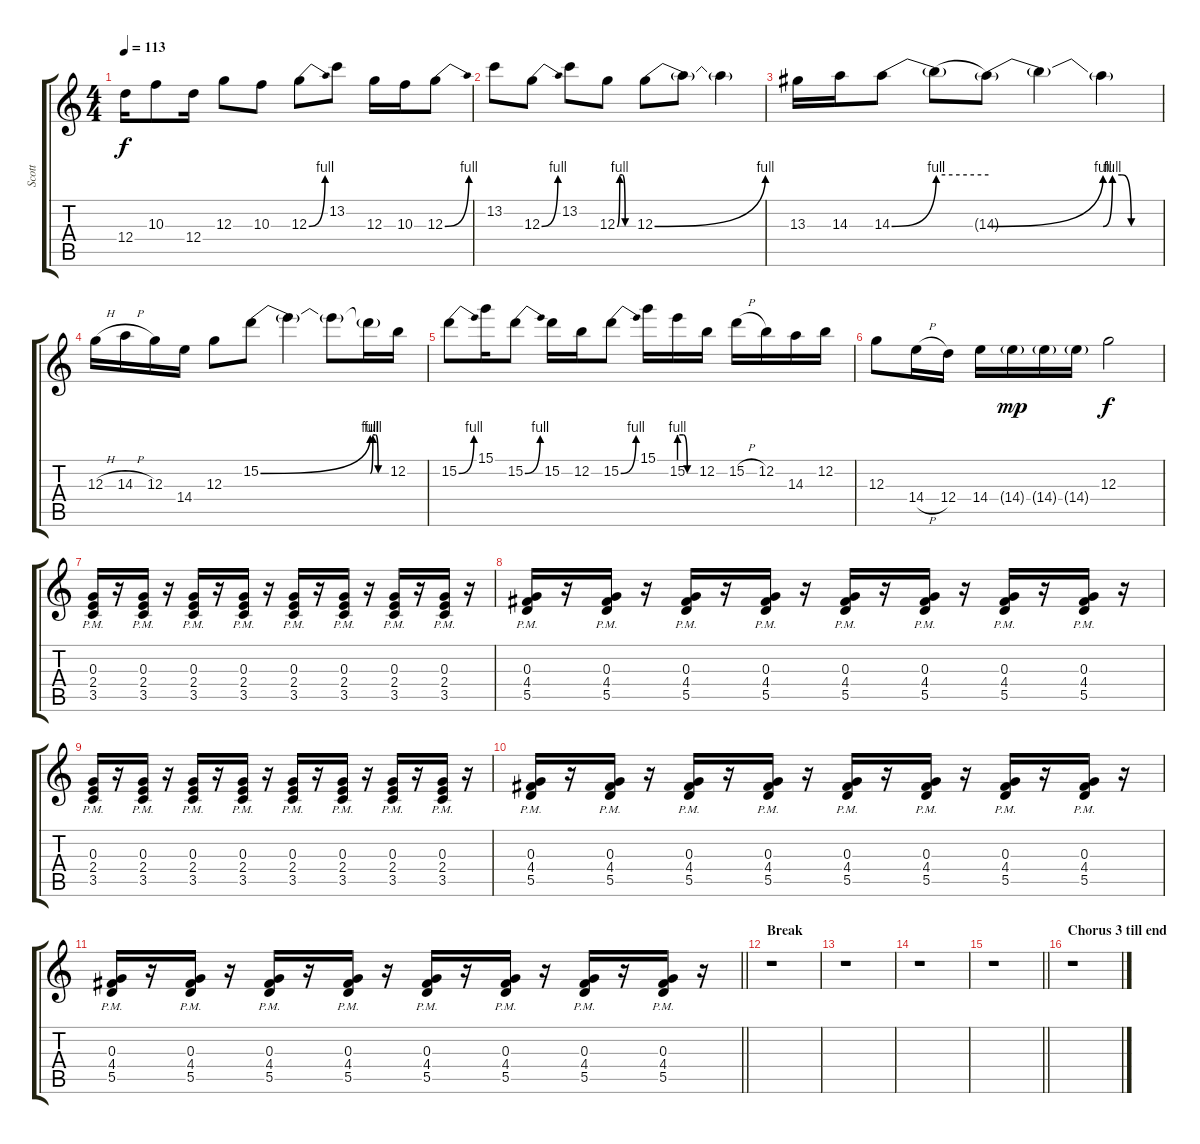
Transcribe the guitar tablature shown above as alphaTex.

\track ("Scott" "Scott") {instrument overdrivenguitar}
\staff {score tabs}
\tuning (E4 B3 G3 D3 A2 E2) {hide}
\ts (4 4)
\tempo 113
\clef g2
\ks c
12.4.16{dy f} 10.3.8 12.4.16 12.3.8 10.3.8 12.3{be (bend 0 0 60 4)}.8 13.2.8 12.3.16 10.3.16 12.3{be (bend 0 0 60 4)}.8 |
13.2.8 12.3{be (bend 0 0 60 4)}.8 13.2.8 12.3{be (custom 0 0 10 4 20 4 30 0 60 0)}.8 12.3{be (bend 0 0 60 4)}.8 12.3{t}.8 12.3{t}.4 |
13.3.16 14.3.16 14.3{be (bend 0 0 60 4)}.8 14.3{be (hold 0 4 60 4) t}.8 14.3{be (bend 0 0 60 4) t}.8 14.3{t}.4 14.3{be (custom 0 0 10 4 20 4 30 0 60 0) t}.4 |
12.3{h}.16 14.3{h}.16 12.3.16 14.4.16 12.3.8 15.2{be (bend 0 0 60 4)}.8 15.2{t}.4 15.2{t}.8 15.2{be (custom 0 0 10 4 20 4 30 0 60 0) t}.16 12.2.16 |
15.2{be (bend 0 0 60 4)}.8 15.1.16 15.2{be (bend 0 0 60 4)}.8 15.2.16 12.2.16 15.2{be (bend 0 0 60 4)}.8 15.1.16 15.2{be (custom 0 4 15 4 30 0 60 0)}.16 12.2.16 15.2{h}.16 12.2.16 14.3.16 12.2.16 |
12.3.8 14.4{h}.16 12.4.16 14.4.16 14.4{g}.16{dy mp} 14.4{g}.16 14.4{g}.16 12.3.2{dy f} |
(0.3 2.4{pm} 3.5{pm}).16 r.16 (0.3 2.4{pm} 3.5{pm}).16 r.16 (0.3 2.4{pm} 3.5{pm}).16 r.16 (0.3 2.4{pm} 3.5{pm}).16 r.16 (0.3 2.4{pm} 3.5{pm}).16 r.16 (0.3 2.4{pm} 3.5{pm}).16 r.16 (0.3 2.4{pm} 3.5{pm}).16 r.16 (0.3 2.4{pm} 3.5{pm}).16 r.16 |
(0.3 4.4{pm} 5.5{pm}).16 r.16 (0.3 4.4{pm} 5.5{pm}).16 r.16 (0.3 4.4{pm} 5.5{pm}).16 r.16 (0.3 4.4{pm} 5.5{pm}).16 r.16 (0.3 4.4{pm} 5.5{pm}).16 r.16 (0.3 4.4{pm} 5.5{pm}).16 r.16 (0.3 4.4{pm} 5.5{pm}).16 r.16 (0.3 4.4{pm} 5.5{pm}).16 r.16 |
(0.3 2.4{pm} 3.5{pm}).16 r.16 (0.3 2.4{pm} 3.5{pm}).16 r.16 (0.3 2.4{pm} 3.5{pm}).16 r.16 (0.3 2.4{pm} 3.5{pm}).16 r.16 (0.3 2.4{pm} 3.5{pm}).16 r.16 (0.3 2.4{pm} 3.5{pm}).16 r.16 (0.3 2.4{pm} 3.5{pm}).16 r.16 (0.3 2.4{pm} 3.5{pm}).16 r.16 |
(0.3 4.4{pm} 5.5{pm}).16 r.16 (0.3 4.4{pm} 5.5{pm}).16 r.16 (0.3 4.4{pm} 5.5{pm}).16 r.16 (0.3 4.4{pm} 5.5{pm}).16 r.16 (0.3 4.4{pm} 5.5{pm}).16 r.16 (0.3 4.4{pm} 5.5{pm}).16 r.16 (0.3 4.4{pm} 5.5{pm}).16 r.16 (0.3 4.4{pm} 5.5{pm}).16 r.16 |
\barLineRight lightlight
(0.3 4.4{pm} 5.5{pm}).16 r.16 (0.3 4.4{pm} 5.5{pm}).16 r.16 (0.3 4.4{pm} 5.5{pm}).16 r.16 (0.3 4.4{pm} 5.5{pm}).16 r.16 (0.3 4.4{pm} 5.5{pm}).16 r.16 (0.3 4.4{pm} 5.5{pm}).16 r.16 (0.3 4.4{pm} 5.5{pm}).16 r.16 (0.3 4.4{pm} 5.5{pm}).16 r.16 |
\section ("" "Break")
r.1 |
r.1 |
r.1 |
\barLineRight lightlight
r.1 |
\section ("" "Chorus 3 till end")
r.1
